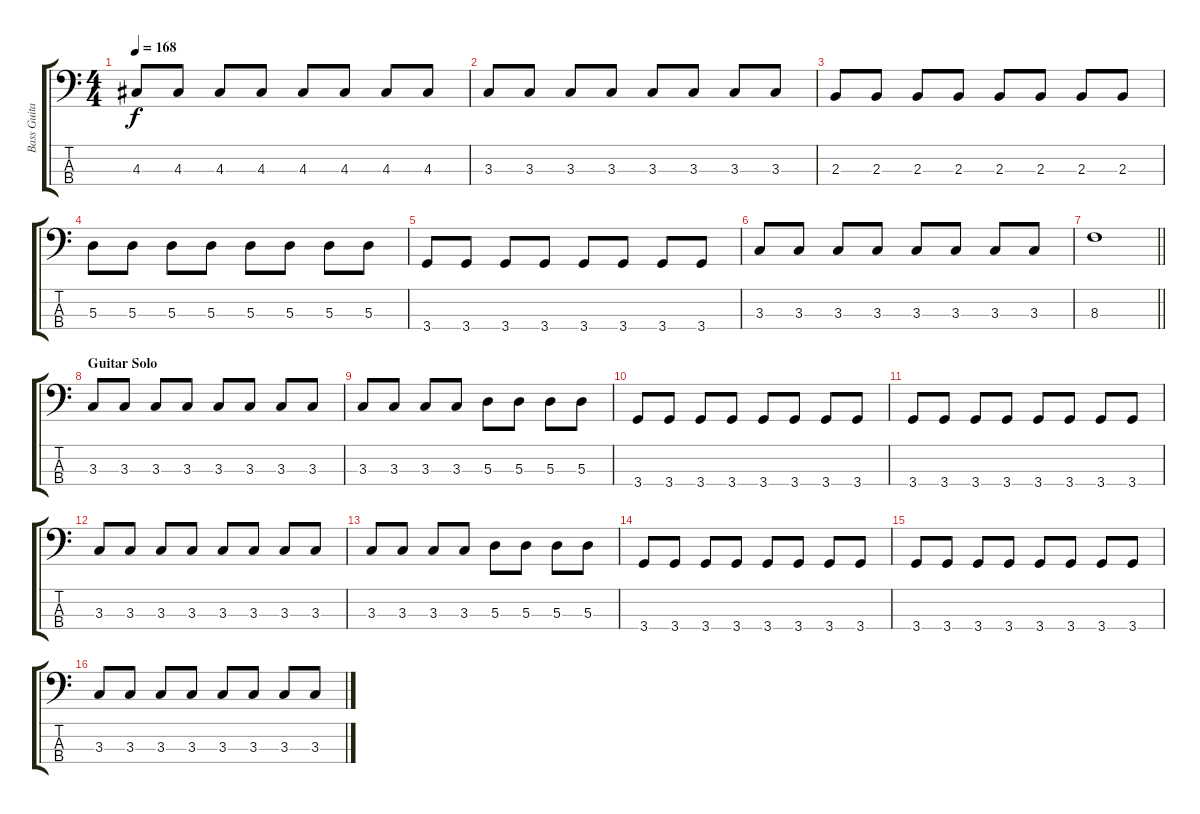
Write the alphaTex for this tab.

\track ("Bass Guitar" "Bass Guita") {instrument electricbassfinger}
\staff {score tabs}
\tuning (G2 D2 A1 E1) {hide}
\ts (4 4)
\tempo 168
\clef f4
\ks c
4.3.8{dy f} 4.3.8 4.3.8 4.3.8 4.3.8 4.3.8 4.3.8 4.3.8 |
3.3.8 3.3.8 3.3.8 3.3.8 3.3.8 3.3.8 3.3.8 3.3.8 |
2.3.8 2.3.8 2.3.8 2.3.8 2.3.8 2.3.8 2.3.8 2.3.8 |
5.3.8 5.3.8 5.3.8 5.3.8 5.3.8 5.3.8 5.3.8 5.3.8 |
3.4.8 3.4.8 3.4.8 3.4.8 3.4.8 3.4.8 3.4.8 3.4.8 |
3.3.8 3.3.8 3.3.8 3.3.8 3.3.8 3.3.8 3.3.8 3.3.8 |
\barLineRight lightlight
8.3.1 |
\section ("" "Guitar Solo")
3.3.8 3.3.8 3.3.8 3.3.8 3.3.8 3.3.8 3.3.8 3.3.8 |
3.3.8 3.3.8 3.3.8 3.3.8 5.3.8 5.3.8 5.3.8 5.3.8 |
3.4.8 3.4.8 3.4.8 3.4.8 3.4.8 3.4.8 3.4.8 3.4.8 |
3.4.8 3.4.8 3.4.8 3.4.8 3.4.8 3.4.8 3.4.8 3.4.8 |
3.3.8 3.3.8 3.3.8 3.3.8 3.3.8 3.3.8 3.3.8 3.3.8 |
3.3.8 3.3.8 3.3.8 3.3.8 5.3.8 5.3.8 5.3.8 5.3.8 |
3.4.8 3.4.8 3.4.8 3.4.8 3.4.8 3.4.8 3.4.8 3.4.8 |
3.4.8 3.4.8 3.4.8 3.4.8 3.4.8 3.4.8 3.4.8 3.4.8 |
3.3.8 3.3.8 3.3.8 3.3.8 3.3.8 3.3.8 3.3.8 3.3.8
